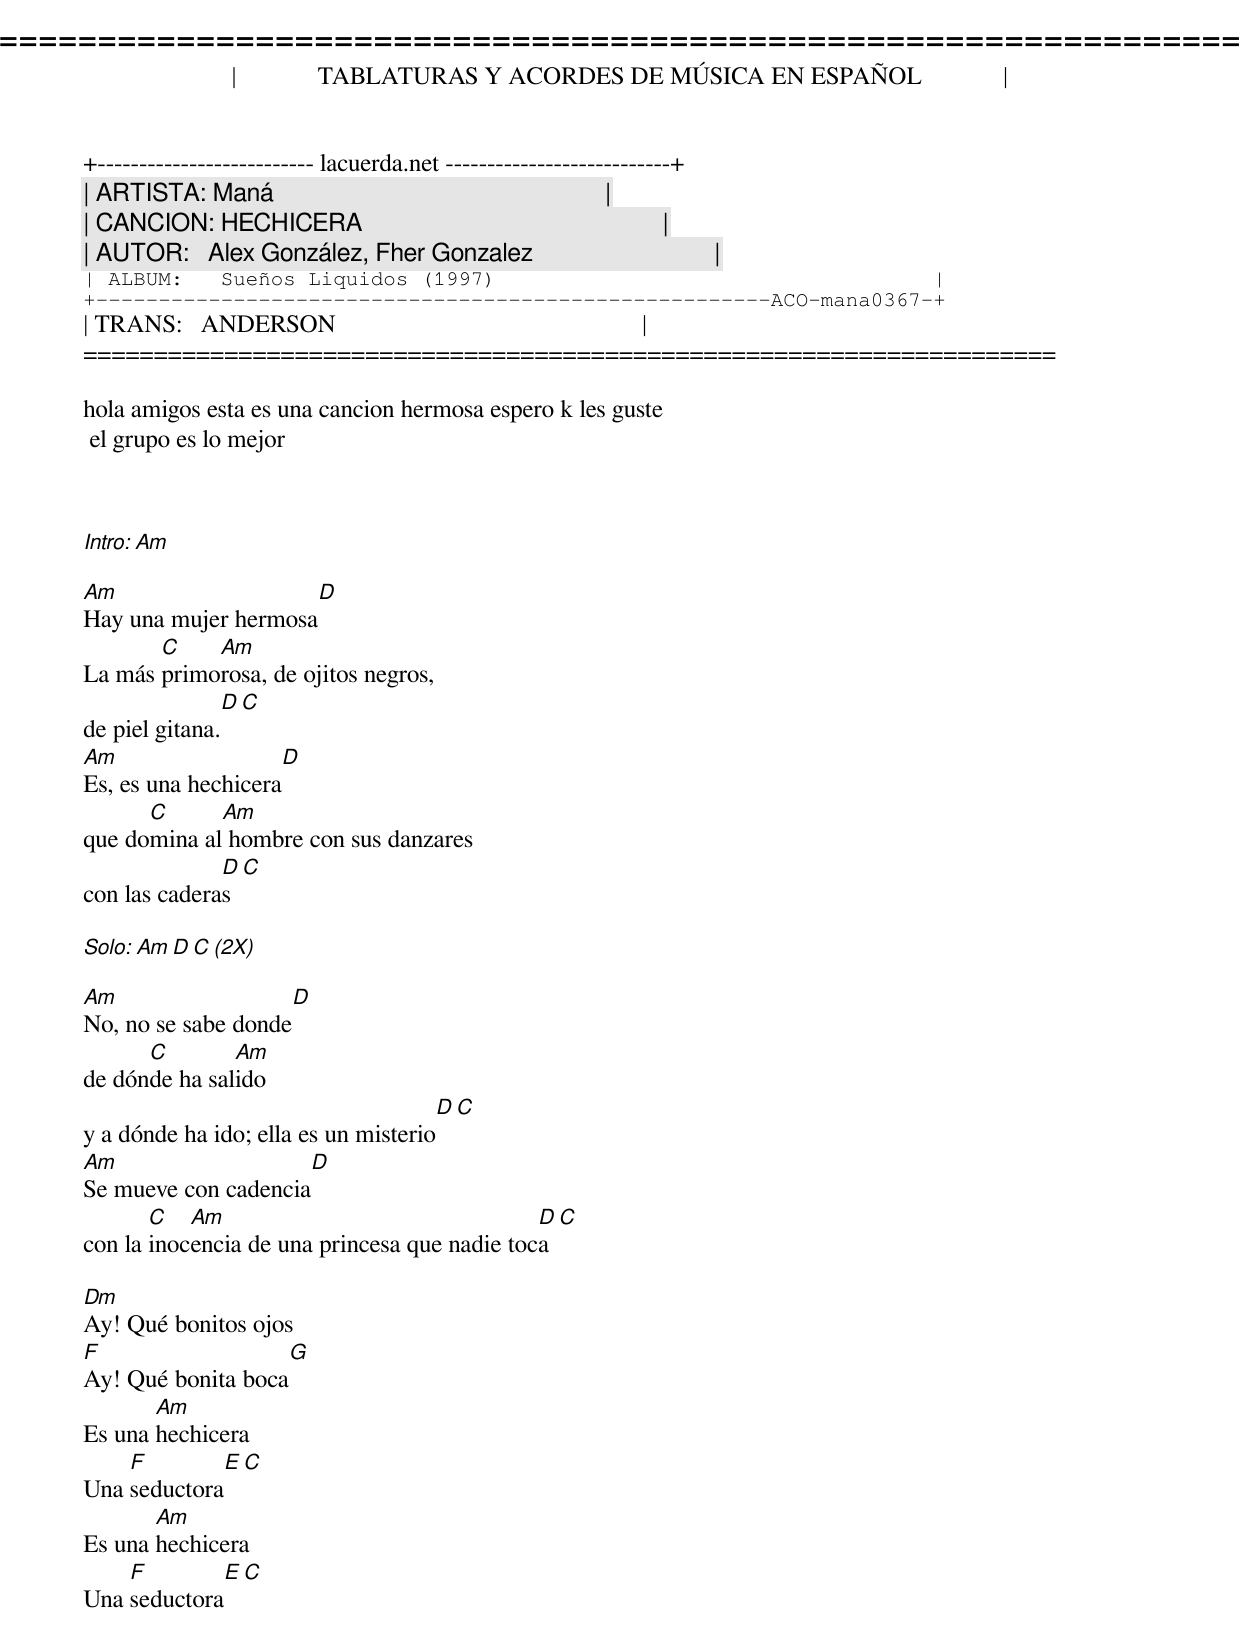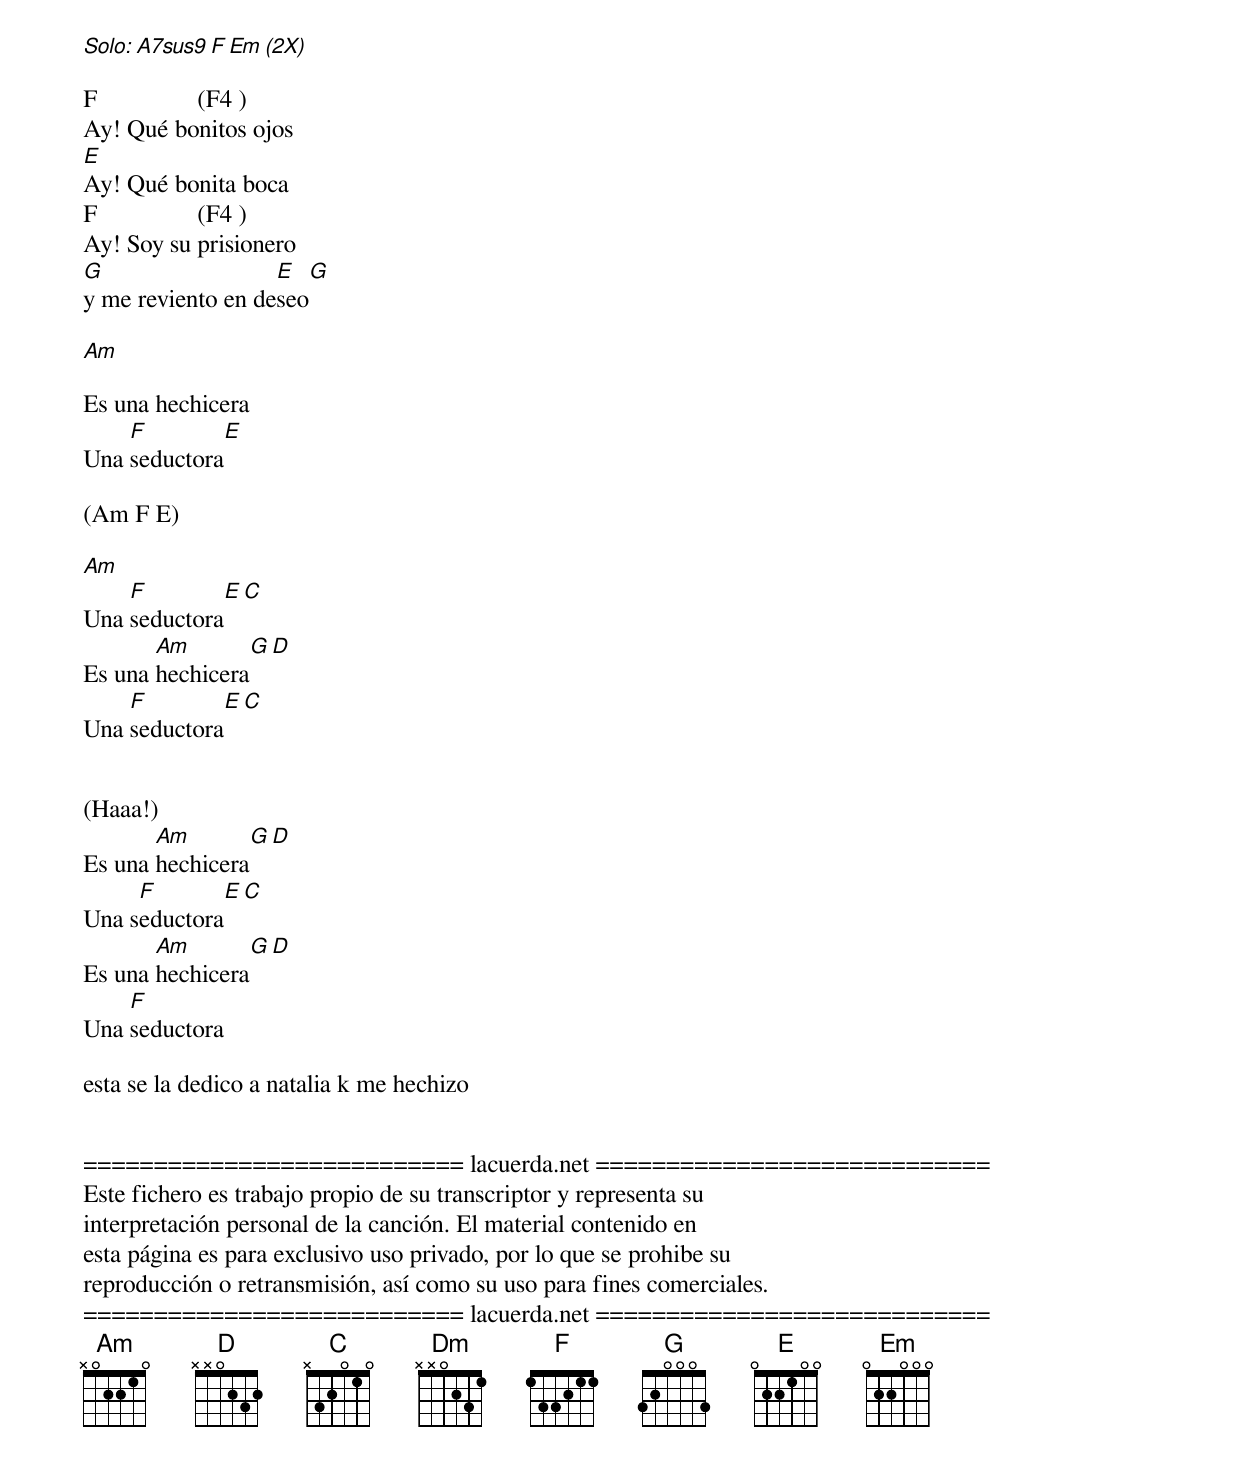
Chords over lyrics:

=====================================================================
|             TABLATURAS Y ACORDES DE MÚSICA EN ESPAÑOL             |
+-------------------------- lacuerda.net ---------------------------+
| ARTISTA: Maná                                                     |
| CANCION: HECHICERA                                                |
| AUTOR:   Alex González, Fher Gonzalez                             |
| ALBUM:   Sueños Liquidos (1997)                                   |
+------------------------------------------------------ACO-mana0367-+
| TRANS:   ANDERSON                                                 |
=====================================================================

hola amigos esta es una cancion hermosa espero k les guste
 el grupo es lo mejor



Intro: Am

Am                    D
Hay una mujer hermosa
       C    Am
La más primorosa, de ojitos negros,
               D   C
de piel gitana.
Am                   D
Es, es una hechicera
      C      Am
que domina al hombre con sus danzares
              D   C
con las caderas

Solo: Am D C (2X)

Am                   D
No, no se sabe donde
      C        Am
de dónde ha salido
                                      D   C
y a dónde ha ido; ella es un misterio
Am                    D
Se mueve con cadencia
       C   Am                                 D   C
con la inocencia de una princesa que nadie toca

Dm
Ay! Qué bonitos ojos
F                   G
Ay! Qué bonita boca
       Am
Es una hechicera
    F         E  C
Una seductora
       Am
Es una hechicera
    F         E  C
Una seductora

Solo: A7sus9 F Em (2X)

F                (F4 )
Ay! Qué bonitos ojos
E
Ay! Qué bonita boca
F                (F4 )
Ay! Soy su prisionero
G                  E    G
y me reviento en deseo

Am

Es una hechicera
    F         E
Una seductora

(Am F E)

Am
    F         E   C
Una seductora
       Am        G   D
Es una hechicera
    F         E   C
Una seductora


(Haaa!)
       Am        G   D
Es una hechicera
     F        E   C
Una seductora
       Am        G   D
Es una hechicera
    F
Una seductora

esta se la dedico a natalia k me hechizo


=========================== lacuerda.net ============================
Este fichero es trabajo propio de su transcriptor y representa su
interpretación personal de la canción. El material contenido en
esta página es para exclusivo uso privado, por lo que se prohibe su
reproducción o retransmisión, así como su uso para fines comerciales.
=========================== lacuerda.net ============================
